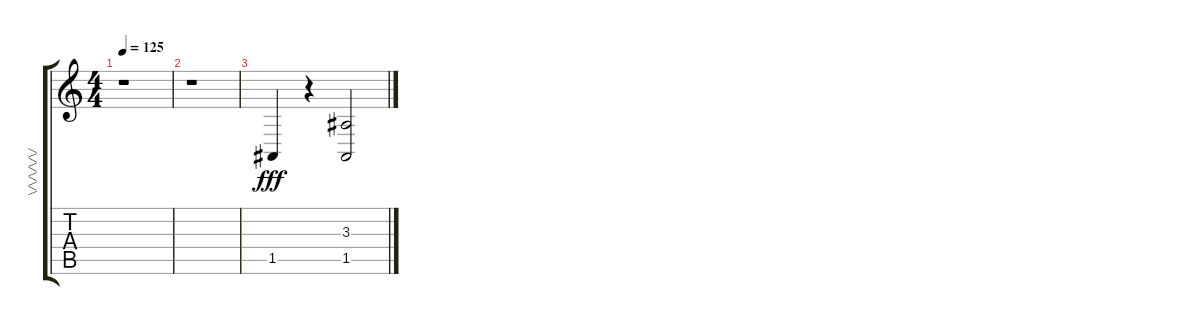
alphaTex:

\track ("\\/\\/\\/\\/\\/\\/\\/\\/" "\\/\\/\\/\\/\\/") {instrument lead2sawtooth}
\staff {score tabs}
\tuning (E4 B3 G3 D3 A2 E2) {hide}
\ts (4 4)
\tempo 125
\clef g2
\ks c
r.1{dy fff} |
r.1 |
1.5.4 r.4 (3.3 1.5).2
